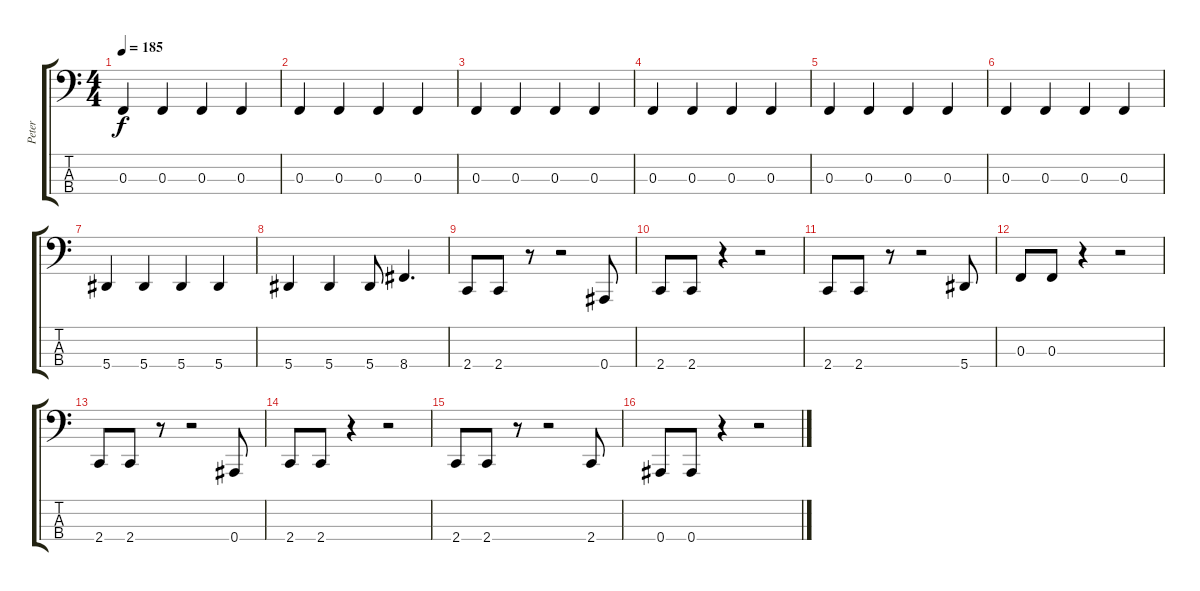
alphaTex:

\track ("Peter" "Peter") {instrument slapbass1}
\staff {score tabs}
\tuning (Eb2 Bb1 F1 Bb0) {hide}
\ts (4 4)
\tempo 185
\clef f4
\ks c
0.3.4{dy f} 0.3.4 0.3.4 0.3.4 |
0.3.4 0.3.4 0.3.4 0.3.4 |
0.3.4 0.3.4 0.3.4 0.3.4 |
0.3.4 0.3.4 0.3.4 0.3.4 |
0.3.4 0.3.4 0.3.4 0.3.4 |
0.3.4 0.3.4 0.3.4 0.3.4 |
5.4.4 5.4.4 5.4.4 5.4.4 |
5.4.4 5.4.4 5.4.8 8.4.4{d} |
2.4.8 2.4.8 r.8 r.2 0.4.8 |
2.4.8 2.4.8 r.4 r.2 |
2.4.8 2.4.8 r.8 r.2 5.4.8 |
0.3.8 0.3.8 r.4 r.2 |
2.4.8 2.4.8 r.8 r.2 0.4.8 |
2.4.8 2.4.8 r.4 r.2 |
2.4.8 2.4.8 r.8 r.2 2.4.8 |
0.4.8 0.4.8 r.4 r.2
